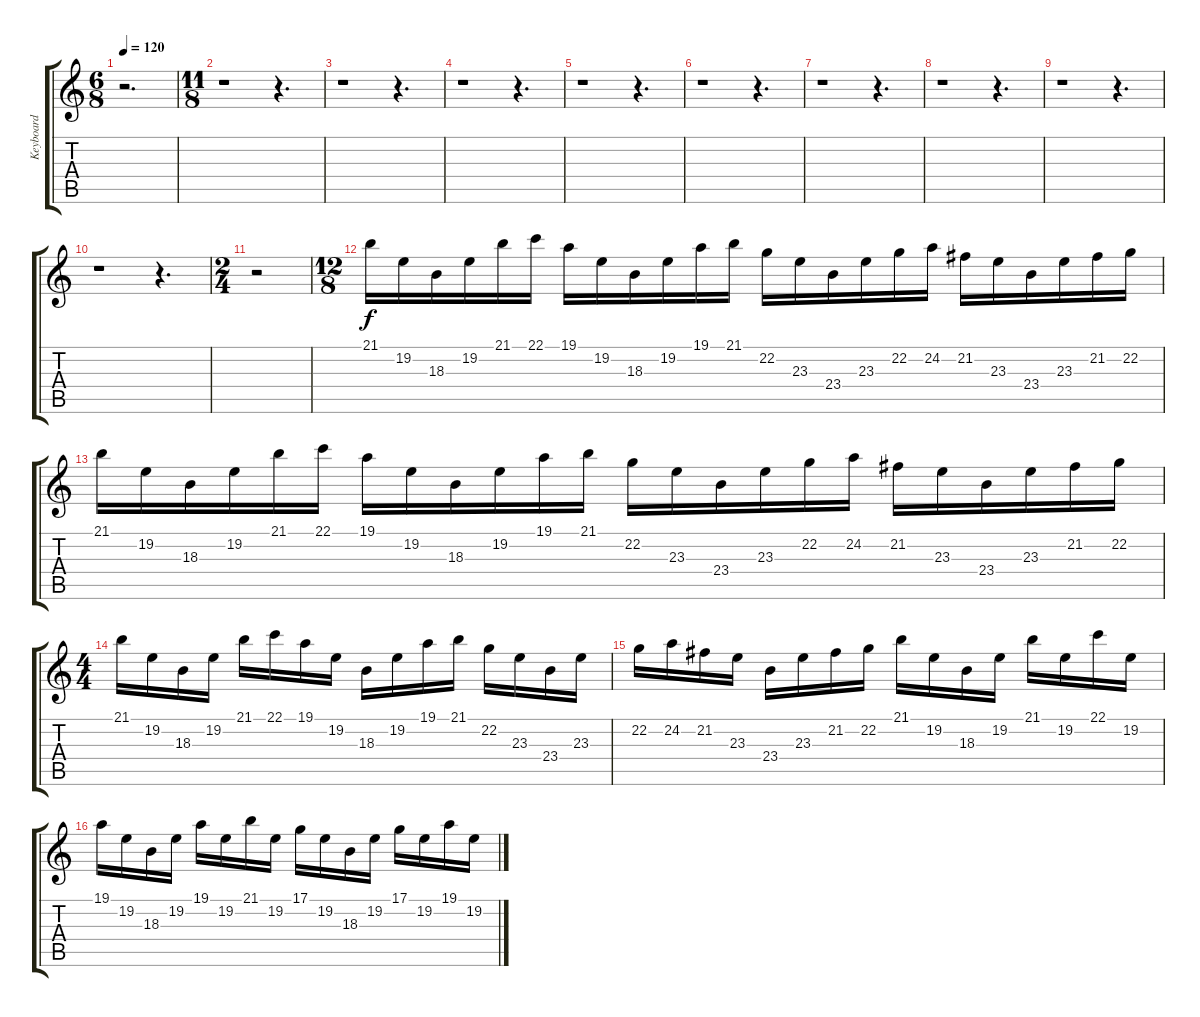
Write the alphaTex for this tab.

\track ("Keyboard" "Keyboard") {instrument pad1newage}
\staff {score tabs}
\tuning (D4 A3 F3 C3 G2 D2) {hide}
\ts (6 8)
\tempo 120
\clef g2
\ks c
r.2{d dy f instrument pad1newage} |
\ts (11 8)
r.1 r.4{d} |
r.1 r.4{d} |
r.1 r.4{d} |
r.1 r.4{d} |
r.1 r.4{d} |
r.1 r.4{d} |
r.1 r.4{d} |
r.1 r.4{d} |
r.1 r.4{d} |
\ts (2 4)
r.2 |
\ts (12 8)
21.1.16{volume 12 balance 8} 19.2.16 18.3.16 19.2.16 21.1.16 22.1.16 19.1.16 19.2.16 18.3.16 19.2.16 19.1.16 21.1.16 22.2.16 23.3.16 23.4.16 23.3.16 22.2.16 24.2.16 21.2.16 23.3.16 23.4.16 23.3.16 21.2.16 22.2.16 |
21.1.16 19.2.16 18.3.16 19.2.16 21.1.16 22.1.16 19.1.16 19.2.16 18.3.16 19.2.16 19.1.16 21.1.16 22.2.16 23.3.16 23.4.16 23.3.16 22.2.16 24.2.16 21.2.16 23.3.16 23.4.16 23.3.16 21.2.16 22.2.16 |
\ts (4 4)
21.1.16 19.2.16 18.3.16 19.2.16 21.1.16 22.1.16 19.1.16 19.2.16 18.3.16 19.2.16 19.1.16 21.1.16 22.2.16 23.3.16 23.4.16 23.3.16 |
22.2.16 24.2.16 21.2.16 23.3.16 23.4.16 23.3.16 21.2.16 22.2.16 21.1.16 19.2.16 18.3.16 19.2.16 21.1.16 19.2.16 22.1.16 19.2.16 |
19.1.16 19.2.16 18.3.16 19.2.16 19.1.16 19.2.16 21.1.16 19.2.16 17.1.16 19.2.16 18.3.16 19.2.16 17.1.16 19.2.16 19.1.16 19.2.16
